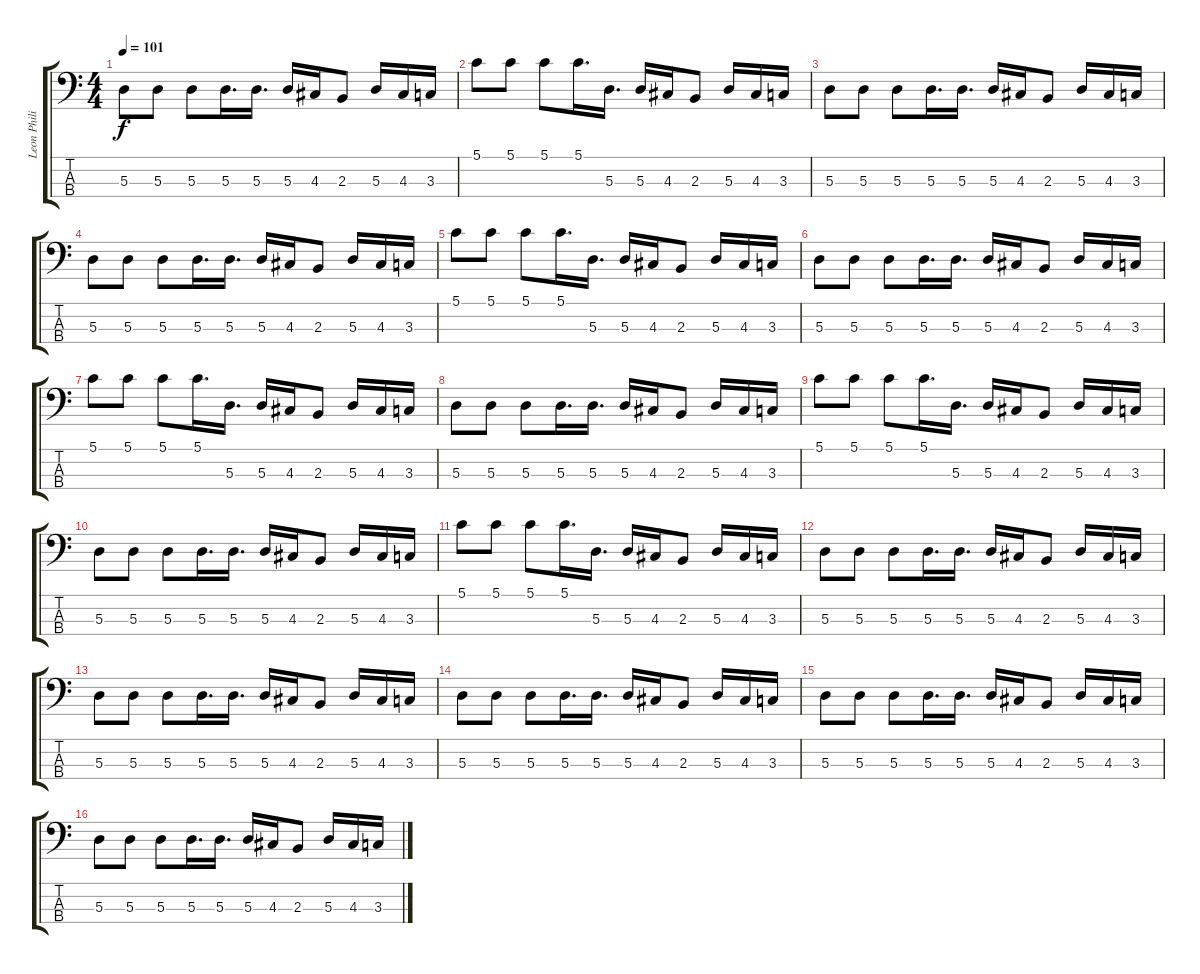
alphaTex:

\track ("Leon Philips" "Leon Phili") {instrument electricbassfinger}
\staff {score tabs}
\tuning (G2 D2 A1 E1) {hide}
\ts (4 4)
\tempo 101
\clef f4
\ks c
5.3.8{dy f} 5.3.8 5.3.8 5.3.16{d} 5.3.16{d} 5.3.16 4.3.16 2.3.8 5.3.16 4.3.16 3.3.16 |
5.1.8 5.1.8 5.1.8 5.1.16{d} 5.3.16{d} 5.3.16 4.3.16 2.3.8 5.3.16 4.3.16 3.3.16 |
5.3.8 5.3.8 5.3.8 5.3.16{d} 5.3.16{d} 5.3.16 4.3.16 2.3.8 5.3.16 4.3.16 3.3.16 |
5.3.8 5.3.8 5.3.8 5.3.16{d} 5.3.16{d} 5.3.16 4.3.16 2.3.8 5.3.16 4.3.16 3.3.16 |
5.1.8 5.1.8 5.1.8 5.1.16{d} 5.3.16{d} 5.3.16 4.3.16 2.3.8 5.3.16 4.3.16 3.3.16 |
5.3.8 5.3.8 5.3.8 5.3.16{d} 5.3.16{d} 5.3.16 4.3.16 2.3.8 5.3.16 4.3.16 3.3.16 |
5.1.8 5.1.8 5.1.8 5.1.16{d} 5.3.16{d} 5.3.16 4.3.16 2.3.8 5.3.16 4.3.16 3.3.16 |
5.3.8 5.3.8 5.3.8 5.3.16{d} 5.3.16{d} 5.3.16 4.3.16 2.3.8 5.3.16 4.3.16 3.3.16 |
5.1.8 5.1.8 5.1.8 5.1.16{d} 5.3.16{d} 5.3.16 4.3.16 2.3.8 5.3.16 4.3.16 3.3.16 |
5.3.8 5.3.8 5.3.8 5.3.16{d} 5.3.16{d} 5.3.16 4.3.16 2.3.8 5.3.16 4.3.16 3.3.16 |
5.1.8 5.1.8 5.1.8 5.1.16{d} 5.3.16{d} 5.3.16 4.3.16 2.3.8 5.3.16 4.3.16 3.3.16 |
5.3.8 5.3.8 5.3.8 5.3.16{d} 5.3.16{d} 5.3.16 4.3.16 2.3.8 5.3.16 4.3.16 3.3.16 |
5.3.8 5.3.8 5.3.8 5.3.16{d} 5.3.16{d} 5.3.16 4.3.16 2.3.8 5.3.16 4.3.16 3.3.16 |
5.3.8 5.3.8 5.3.8 5.3.16{d} 5.3.16{d} 5.3.16 4.3.16 2.3.8 5.3.16 4.3.16 3.3.16 |
5.3.8 5.3.8 5.3.8 5.3.16{d} 5.3.16{d} 5.3.16 4.3.16 2.3.8 5.3.16 4.3.16 3.3.16 |
5.3.8 5.3.8 5.3.8 5.3.16{d} 5.3.16{d} 5.3.16 4.3.16 2.3.8 5.3.16 4.3.16 3.3.16
